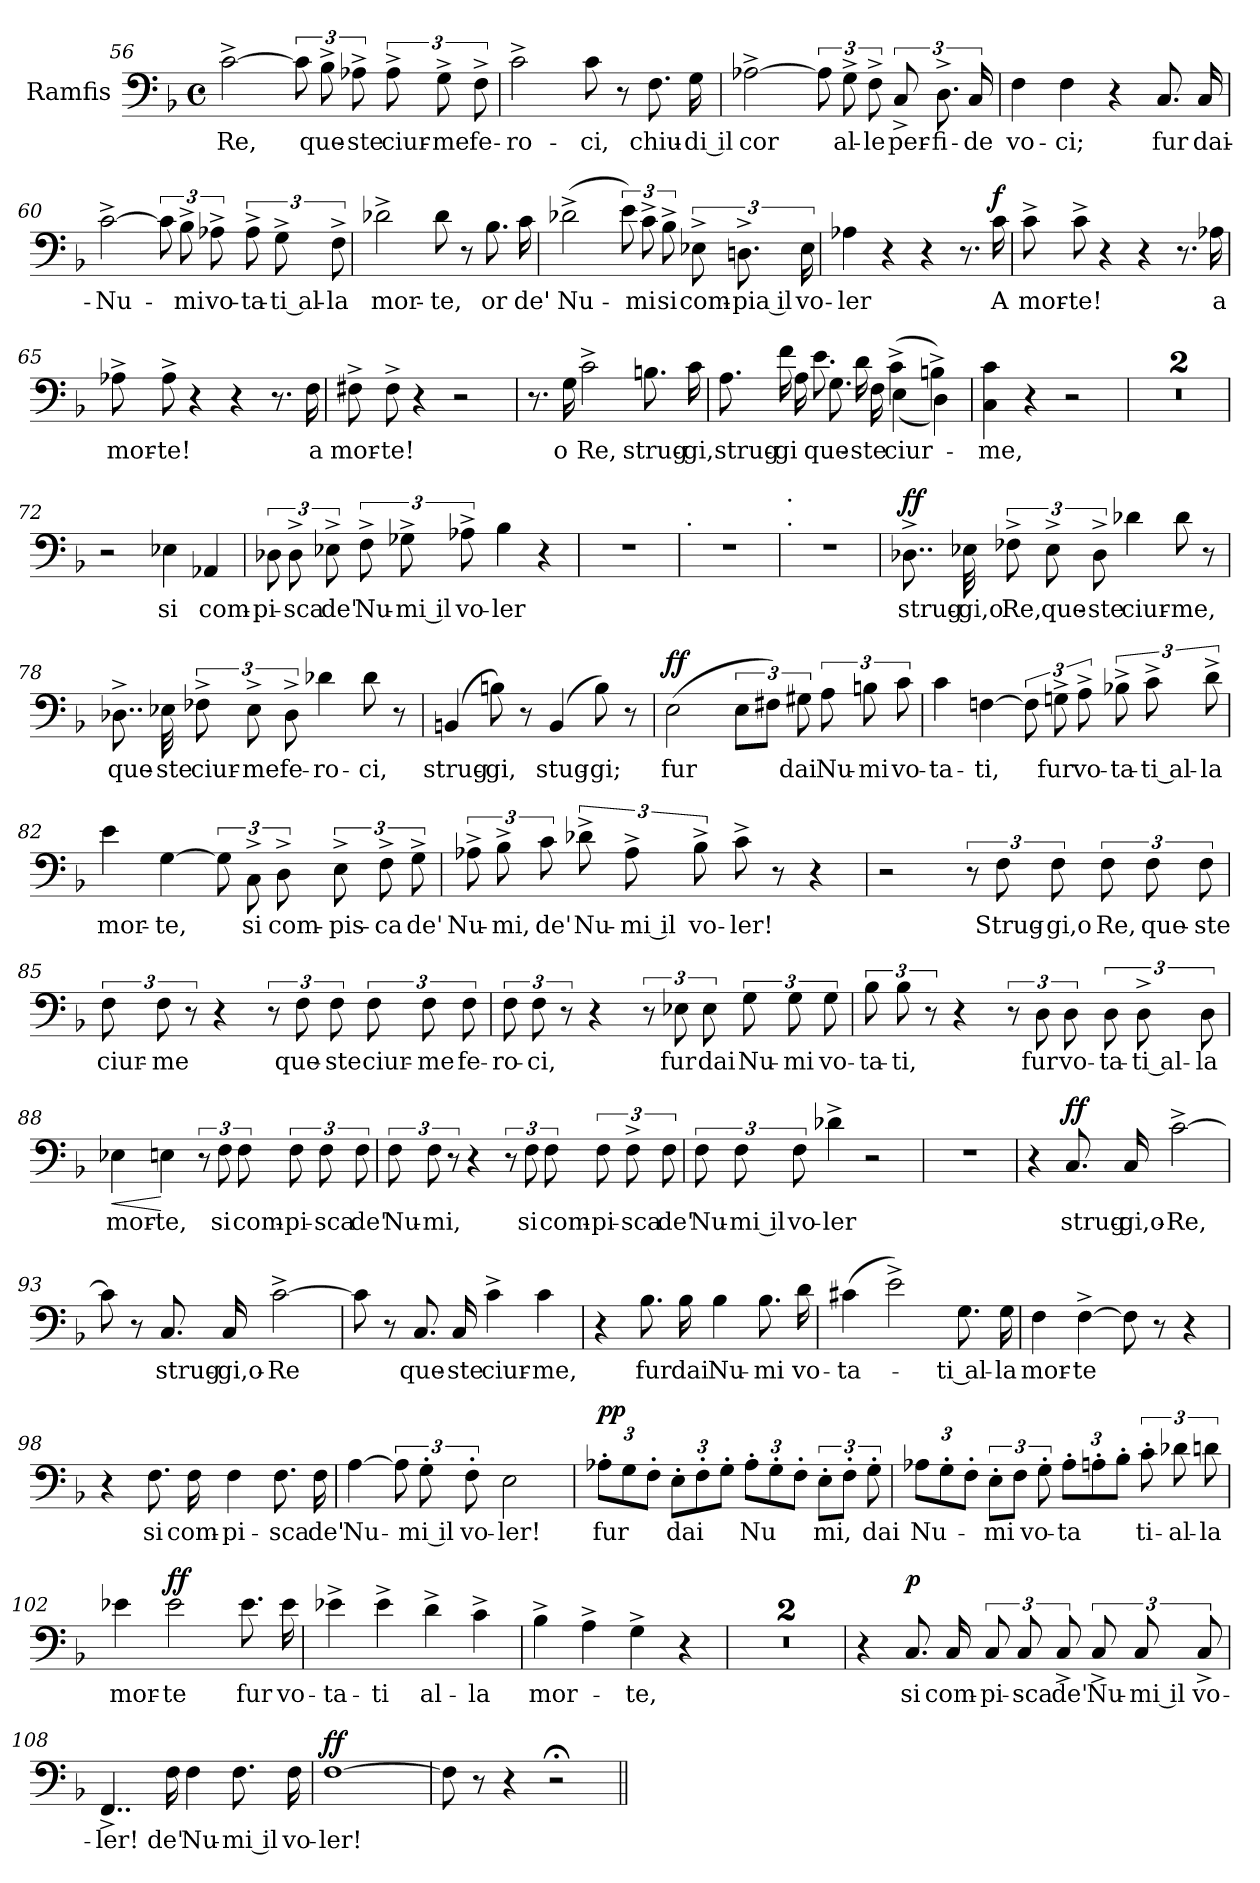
**kern	**text	**dynam
*part1	*part1	*part1
*staff1	*staff1	*staff1
*I"Ramfis	*	*
*I'Ram.	*	*
*clefF4	*	*
*k[b-]	*	*
*F:	*	*
*M4/4	*	*
*met(c)	*	*
=56	=56	=56
!	!LO:LY:b:color=#0055FF	!
[2c^\	Re,	.
12c\]	.	.
!	!LO:LY:b:color=#0055FF	!
12B-^\	que-	.
!	!LO:LY:b:color=#0055FF	!
12A-X^\	-ste	.
!	!LO:LY:b:color=#0055FF	!
12A-^\	ciur-	.
!	!LO:LY:b:color=#0055FF	!
12G^\	-me	.
!	!LO:LY:b:color=#0055FF	!
12F^\	fe-	.
!!LO:LB:g=z
=57	=57	=57
!	!LO:LY:b:color=#0055FF	!
2c^\	-ro-	.
!	!LO:LY:b:color=#0055FF	!
8c\	-ci,	.
8r	.	.
!	!LO:LY:b:color=#0055FF	!
8.F\	chiu-	.
!	!LO:LY:b:color=#0055FF	!
16G\	-di il	.
=58	=58	=58
!	!LO:LY:b:color=#0055FF	!
[2A-X^\	cor	.
12A-\]	.	.
!	!LO:LY:b:color=#0055FF	!
12G^\	al-	.
!	!LO:LY:b:color=#0055FF	!
12F^\	-le	.
!	!LO:LY:b:color=#0055FF	!
12C^/	per-	.
!	!LO:LY:b:color=#0055FF	!
12.D^\	-fi-	.
!	!LO:LY:b:color=#0055FF	!
24C/	-de	.
!!LO:PB:g=z
=59	=59	=59
!	!LO:LY:b:color=#0055FF	!
4F\	vo-	.
!	!LO:LY:b:color=#0055FF	!
4F\	-ci;	.
4r	.	.
!	!LO:LY:b:color=#0055FF	!
8.C/	fur	.
!	!LO:LY:b:color=#0055FF	!
16C/	dai-	.
=60	=60	=60
!	!LO:LY:b:color=#0055FF	!
[2c^\	-Nu-	.
12c\]	.	.
!	!LO:LY:b:color=#0055FF	!
12B-^\	-mi	.
!	!LO:LY:b:color=#0055FF	!
12A-X^\	vo-	.
!	!LO:LY:b:color=#0055FF	!
12A-^\	-ta-	.
!	!LO:LY:b:color=#0055FF	!
12G^\	-ti al-	.
!	!LO:LY:b:color=#0055FF	!
12F^\	-la	.
!!LO:LB:g=z
=61	=61	=61
!	!LO:LY:b:color=#0055FF	!
2d-X^\	mor-	.
!	!LO:LY:b:color=#0055FF	!
8d-\	-te,	.
8r	.	.
!	!LO:LY:b:color=#0055FF	!
8.B-\	or	.
!	!LO:LY:b:color=#0055FF	!
16c\	de'	.
=62	=62	=62
!	!LO:LY:b:color=#0055FF	!
(>2d-X^\	Nu-	.
12e\)	.	.
!	!LO:LY:b:color=#0055FF	!
12c^\	-mi	.
!	!LO:LY:b:color=#0055FF	!
12B-^\	si	.
!	!LO:LY:b:color=#0055FF	!
12E-X^\	com-	.
!	!LO:LY:b:color=#0055FF	!
12.Dn^\	-pia il	.
!	!LO:LY:b:color=#0055FF	!
24E-\	vo-	.
!!LO:PB:g=z
=63	=63	=63
!	!LO:LY:b:color=#0055FF	!
4A-X\	-ler	.
4r	.	.
4r	.	.
8.r	.	.
!	!LO:LY:b:color=#0055FF	!LO:DY:a
16c\	A	f
=64	=64	=64
!	!LO:LY:b:color=#0055FF	!
8c^\	mor-	.
!	!LO:LY:b:color=#0055FF	!
8c^\	-te!	.
4r	.	.
4r	.	.
8.r	.	.
!	!LO:LY:b:color=#0055FF	!
16A-X\	a	.
=65	=65	=65
!	!LO:LY:b:color=#0055FF	!
8A-X^\	mor-	.
!	!LO:LY:b:color=#0055FF	!
8A-^\	-te!	.
4r	.	.
4r	.	.
8.r	.	.
!	!LO:LY:b:color=#0055FF	!
16F\	a	.
!!LO:PB:g=z
=66	=66	=66
!	!LO:LY:b:color=#0055FF	!
8F#X^\	mor-	.
!	!LO:LY:b:color=#0055FF	!
8F#^\	-te!	.
4r	.	.
2r	.	.
=67	=67	=67
8.r	.	.
!	!LO:LY:b:color=#0055FF	!
16G\	o	.
!	!LO:LY:b:color=#0055FF	!
2c^\	Re,	.
!	!LO:LY:b:color=#0055FF	!
8.Bn\	strug-	.
!	!LO:LY:b:color=#0055FF	!
16c\	-gi,	.
=68	=68	=68
!	!LO:LY:b:color=#0055FF	!
*^	*	*
8.A\	8.ryy	strug-	.
!	!	!LO:LY:b:color=#0055FF	!
!	!	!LO:LY:b:color=#0055FF	!
16f\	16A\	-gi	.
!	!	!LO:LY:b:color=#0055FF	!
!	!	!LO:LY:b:color=#0055FF	!
8.e\	8.G\	que-	.
!	!	!LO:LY:b:color=#0055FF	!
!	!	!LO:LY:b:color=#0055FF	!
16d\	16F\	-ste	.
!	!	!LO:LY:b:color=#0055FF	!
!	!	!LO:LY:b:color=#0055FF	!
(<4c^\	(<4E\	ciur-	.
4Bn^\)	4D\)	.	.
*v	*v	*	*
!!LO:PB:g=z
=69	=69	=69
*^	*	*
!	!	!LO:LY:b:color=#0055FF	!
*v	*v	*	*
4C\ 4c\	-me,	.
4r	.	.
2r	.	.
=70	=70	=70
1r	.	.
!!LO:PB:g=z
=71	=71	=71
1r	.	.
=72	=72	=72
2r	.	.
!	!LO:LY:b:color=#0055FF	!
4E-X\	si	.
!	!LO:LY:b:color=#0055FF	!
4AA-X/	com-	.
!!LO:PB:g=z
=73	=73	=73
!	!LO:LY:b:color=#0055FF	!
12D-X\	-pi-	.
!	!LO:LY:b:color=#0055FF	!
12D-^\	-sca	.
!	!LO:LY:b:color=#0055FF	!
12E-X^\	de'	.
!	!LO:LY:b:color=#0055FF	!
12F^\	Nu-	.
!	!LO:LY:b:color=#0055FF	!
12G-X^\	-mi il	.
!	!LO:LY:b:color=#0055FF	!
12A-X^\	vo-	.
!	!LO:LY:b:color=#0055FF	!
4B-\	-ler	.
4r	.	.
=74	=74	=74
1r	.	.
!!LO:PB:g=z
=75	=75	=75
!LO:TX:a:t=.	!	!
1r	.	.
=76	=76	=76
!LO:TX:a:t=.	!	!
!LO:TX:a:t=.	!	!
1r	.	.
!!LO:PB:g=z
=77	=77	=77
!	!LO:LY:b:color=#0055FF	!LO:DY:a
8..D-X^\	strug-	ff
!	!LO:LY:b:color=#0055FF	!
32E-X\	-gi,o	.
!	!LO:LY:b:color=#0055FF	!
12F-X^\	Re,	.
!	!LO:LY:b:color=#0055FF	!
12E-^\	que-	.
!	!LO:LY:b:color=#0055FF	!
12D-^\	-ste	.
!	!LO:LY:b:color=#0055FF	!
4d-X\	ciur-	.
!	!LO:LY:b:color=#0055FF	!
8d-\	-me,	.
8r	.	.
=78	=78	=78
!	!LO:LY:b:color=#0055FF	!
8..D-X^\	que-	.
!	!LO:LY:b:color=#0055FF	!
32E-X\	-ste	.
!	!LO:LY:b:color=#0055FF	!
12F-X^\	ciur-	.
!	!LO:LY:b:color=#0055FF	!
12E-^\	-me	.
!	!LO:LY:b:color=#0055FF	!
12D-^\	fe-	.
!	!LO:LY:b:color=#0055FF	!
4d-X\	-ro-	.
!	!LO:LY:b:color=#0055FF	!
8d-\	-ci,	.
8r	.	.
!!LO:PB:g=z
=79	=79	=79
!	!LO:LY:b:color=#0055FF	!
(>4BBn/	strug-	.
!	!LO:LY:b:color=#0055FF	!
8Bn\)	-gi,	.
8r	.	.
!	!LO:LY:b:color=#0055FF	!
(>4BB/	stug-	.
!	!LO:LY:b:color=#0055FF	!
8B\)	-gi;	.
8r	.	.
=80	=80	=80
!	!LO:LY:b:color=#0055FF	!LO:DY:a
(>2E\	fur	ff
12E\L	.	.
12F#X\J)	.	.
!	!LO:LY:b:color=#0055FF	!
12G#X\	dai	.
!	!LO:LY:b:color=#0055FF	!
12A\	Nu-	.
!	!LO:LY:b:color=#0055FF	!
12Bn\	-mi	.
!	!LO:LY:b:color=#0055FF	!
12c\	vo-	.
!!LO:PB:g=z
=81	=81	=81
!	!LO:LY:b:color=#0055FF	!
4c\	-ta-	.
!	!LO:LY:b:color=#0055FF	!
[4Fn\	-ti,	.
12F\]	.	.
!	!LO:LY:b:color=#0055FF	!
12Gn^\	fur	.
!	!LO:LY:b:color=#0055FF	!
12A^\	vo-	.
!	!LO:LY:b:color=#0055FF	!
12B-X^\	-ta-	.
!	!LO:LY:b:color=#0055FF	!
12c^\	-ti al-	.
!	!LO:LY:b:color=#0055FF	!
12d^\	-la	.
=82	=82	=82
!	!LO:LY:b:color=#0055FF	!
4e\	mor-	.
!	!LO:LY:b:color=#0055FF	!
[4G\	-te,	.
12G\]	.	.
!	!LO:LY:b:color=#0055FF	!
12C^\	si	.
!	!LO:LY:b:color=#0055FF	!
12D^\	com-	.
!	!LO:LY:b:color=#0055FF	!
12E^\	-pis-	.
!	!LO:LY:b:color=#0055FF	!
12F^\	-ca	.
!	!LO:LY:b:color=#0055FF	!
12G^\	de'	.
!!LO:PB:g=z
=83	=83	=83
!	!LO:LY:b:color=#0055FF	!
12A-X^\	Nu-	.
!	!LO:LY:b:color=#0055FF	!
12B-^\	-mi,	.
!	!LO:LY:b:color=#0055FF	!
12c\	de'	.
!	!LO:LY:b:color=#0055FF	!
12d-X^\	Nu-	.
!	!LO:LY:b:color=#0055FF	!
12A-^\	-mi il	.
!	!LO:LY:b:color=#0055FF	!
12B-^\	vo-	.
!	!LO:LY:b:color=#0055FF	!
8c^\	-ler!	.
8r	.	.
4r	.	.
=84	=84	=84
2r	.	.
12r	.	.
!	!LO:LY:b:color=#0055FF	!
12F\	Strug-	.
!	!LO:LY:b:color=#0055FF	!
12F\	-gi,o	.
!	!LO:LY:b:color=#0055FF	!
12F\	Re,	.
!	!LO:LY:b:color=#0055FF	!
12F\	que-	.
!	!LO:LY:b:color=#0055FF	!
12F\	-ste	.
!!LO:PB:g=z
=85	=85	=85
!	!LO:LY:b:color=#0055FF	!
12F\	ciur-	.
!	!LO:LY:b:color=#0055FF	!
12F\	-me	.
12r	.	.
4r	.	.
12r	.	.
!	!LO:LY:b:color=#0055FF	!
12F\	que-	.
!	!LO:LY:b:color=#0055FF	!
12F\	-ste	.
!	!LO:LY:b:color=#0055FF	!
12F\	ciur-	.
!	!LO:LY:b:color=#0055FF	!
12F\	-me	.
!	!LO:LY:b:color=#0055FF	!
12F\	fe-	.
=86	=86	=86
!	!LO:LY:b:color=#0055FF	!
12F\	-ro-	.
!	!LO:LY:b:color=#0055FF	!
12F\	-ci,	.
12r	.	.
4r	.	.
12r	.	.
!	!LO:LY:b:color=#0055FF	!
12E-X\	fur	.
!	!LO:LY:b:color=#0055FF	!
12E-\	dai	.
!	!LO:LY:b:color=#0055FF	!
12G\	Nu-	.
!	!LO:LY:b:color=#0055FF	!
12G\	-mi	.
!	!LO:LY:b:color=#0055FF	!
12G\	vo-	.
!!LO:PB:g=z
=87	=87	=87
!	!LO:LY:b:color=#0055FF	!
12B-\	-ta-	.
!	!LO:LY:b:color=#0055FF	!
12B-\	-ti,	.
12r	.	.
4r	.	.
12r	.	.
!	!LO:LY:b:color=#0055FF	!
12D\	fur	.
!	!LO:LY:b:color=#0055FF	!
12D\	vo-	.
!	!LO:LY:b:color=#0055FF	!
12D\	-ta-	.
!	!LO:LY:b:color=#0055FF	!
12D^\	-ti al-	.
!	!LO:LY:b:color=#0055FF	!
12D\	-la	.
=88	=88	=88
!	!LO:LY:b:color=#0055FF	!LO:HP:b
4E-X\	mor-	<
!	!LO:LY:b:color=#0055FF	!
4En\	-te,	[
12r	.	.
!	!LO:LY:b:color=#0055FF	!
12F\	si	.
!	!LO:LY:b:color=#0055FF	!
12F\	com-	.
!	!LO:LY:b:color=#0055FF	!
12F\	-pi-	.
!	!LO:LY:b:color=#0055FF	!
12F\	-sca	.
!	!LO:LY:b:color=#0055FF	!
12F\	de'	.
!!LO:PB:g=z
=89	=89	=89
!	!LO:LY:b:color=#0055FF	!
12F\	Nu-	.
!	!LO:LY:b:color=#0055FF	!
12F\	-mi,	.
12r	.	.
4r	.	.
12r	.	.
!	!LO:LY:b:color=#0055FF	!
12F\	si	.
!	!LO:LY:b:color=#0055FF	!
12F\	com-	.
!	!LO:LY:b:color=#0055FF	!
12F\	-pi-	.
!	!LO:LY:b:color=#0055FF	!
12F^\	-sca	.
!	!LO:LY:b:color=#0055FF	!
12F\	de'	.
=90	=90	=90
!	!LO:LY:b:color=#0055FF	!
12F\	Nu-	.
!	!LO:LY:b:color=#0055FF	!
12F\	-mi il	.
!	!LO:LY:b:color=#0055FF	!
12F\	vo-	.
!	!LO:LY:b:color=#0055FF	!
4d-X^\	-ler	.
2r	.	.
!!LO:PB:g=z
=91	=91	=91
1r	.	.
=92	=92	=92
4r	.	.
!	!LO:LY:b:color=#0055FF	!LO:DY:a
8.C/	strug-	ff
!	!LO:LY:b:color=#0055FF	!
16C/	-gi,o-	.
!	!LO:LY:b:color=#0055FF	!
[2c^\	-Re,	.
=93	=93	=93
8c\]	.	.
8r	.	.
!	!LO:LY:b:color=#0055FF	!
8.C/	strug-	.
!	!LO:LY:b:color=#0055FF	!
16C/	-gi,o-	.
!	!LO:LY:b:color=#0055FF	!
[2c^\	-Re	.
!!LO:PB:g=z
=94	=94	=94
8c\]	.	.
8r	.	.
!	!LO:LY:b:color=#0055FF	!
8.C/	que-	.
!	!LO:LY:b:color=#0055FF	!
16C/	-ste	.
!	!LO:LY:b:color=#0055FF	!
4c^\	ciur-	.
!	!LO:LY:b:color=#0055FF	!
4c\	-me,	.
=95	=95	=95
4r	.	.
!	!LO:LY:b:color=#0055FF	!
8.B-\	fur	.
!	!LO:LY:b:color=#0055FF	!
16B-\	dai	.
!	!LO:LY:b:color=#0055FF	!
4B-\	Nu-	.
!	!LO:LY:b:color=#0055FF	!
8.B-\	-mi	.
!	!LO:LY:b:color=#0055FF	!
16d\	vo-	.
=96	=96	=96
!	!LO:LY:b:color=#0055FF	!
(>4c#X\	-ta-	.
2e^\)	.	.
!	!LO:LY:b:color=#0055FF	!
8.G\	-ti al-	.
!	!LO:LY:b:color=#0055FF	!
16G\	-la	.
!!LO:PB:g=z
=97	=97	=97
!	!LO:LY:b:color=#0055FF	!
4F\	mor-	.
!	!LO:LY:b:color=#0055FF	!
[4F^\	-te	.
8F\]	.	.
8r	.	.
4r	.	.
=98	=98	=98
4r	.	.
!	!LO:LY:b:color=#0055FF	!
8.F\	si	.
!	!LO:LY:b:color=#0055FF	!
16F\	com-	.
!	!LO:LY:b:color=#0055FF	!
4F\	-pi-	.
!	!LO:LY:b:color=#0055FF	!
8.F\	-sca	.
!	!LO:LY:b:color=#0055FF	!
16F\	de'	.
=99	=99	=99
!	!LO:LY:b:color=#0055FF	!
[4A\	Nu-	.
12A\]	.	.
!	!LO:LY:b:color=#0055FF	!
12G'\	-mi il	.
!	!LO:LY:b:color=#0055FF	!
12F'\	vo-	.
!	!LO:LY:b:color=#0055FF	!
2E\	-ler!	.
!!LO:PB:g=z
=100	=100	=100
*Xbrackettup	*	*
!	!LO:LY:b:color=#0055FF	!LO:DY:a
12A-X'\L	fur	pp
12G\	.	.
12F'\J	.	.
!	!LO:LY:b:color=#0055FF	!
12E'\L	dai	.
12F'\	.	.
12G'\J	.	.
!	!LO:LY:b:color=#0055FF	!
12A-'\L	Nu	.
12G'\	.	.
12F'\J	.	.
*brackettup	*	*
!	!LO:LY:b:color=#0055FF	!
12E'\L	mi,	.
12F'\J	.	.
!	!LO:LY:b:color=#0055FF	!
12G'\	dai	.
=101	=101	=101
*Xbrackettup	*	*
!	!LO:LY:b:color=#0055FF	!
12A-X\L	Nu-	.
12G'\	.	.
12F'\J	.	.
*brackettup	*	*
!	!LO:LY:b:color=#0055FF	!
12E'\L	-mi	.
12F\J	.	.
!	!LO:LY:b:color=#0055FF	!
12G'\	vo-	.
*Xbrackettup	*	*
!	!LO:LY:b:color=#0055FF	!
12A-'\L	-ta	.
12An'\	.	.
12B-'\J	.	.
*brackettup	*	*
!	!LO:LY:b:color=#0055FF	!
12c'\	ti-	.
!	!LO:LY:b:color=#0055FF	!
12d-X\	-al-	.
!	!LO:LY:b:color=#0055FF	!
12dn\	-la	.
=102	=102	=102
!	!LO:LY:b:color=#0055FF	!
4e-X\	mor-	.
!	!LO:LY:b:color=#0055FF	!LO:DY:a
2e-\	-te	ff
!	!LO:LY:b:color=#0055FF	!
8.e-\	fur	.
!	!LO:LY:b:color=#0055FF	!
16e-\	vo-	.
!!LO:PB:g=z
=103	=103	=103
!	!LO:LY:b:color=#0055FF	!
4e-X^\	-ta-	.
!	!LO:LY:b:color=#0055FF	!
4e-^\	-ti	.
!	!LO:LY:b:color=#0055FF	!
4d^\	al-	.
!	!LO:LY:b:color=#0055FF	!
4c^\	-la	.
=104	=104	=104
!	!LO:LY:b:color=#0055FF	!
4B-^\	mor-	.
4A^\	.	.
!	!LO:LY:b:color=#0055FF	!
4G^\	-te,	.
4r	.	.
=105	=105	=105
1r	.	.
=106	=106	=106
1r	.	.
!!LO:PB:g=z
=107	=107	=107
4r	.	.
!	!LO:LY:b:color=#0055FF	!LO:DY:a
8.C/	si	p
!	!LO:LY:b:color=#0055FF	!
16C/	com-	.
!	!LO:LY:b:color=#0055FF	!
12C/	-pi-	.
!	!LO:LY:b:color=#0055FF	!
12C/	-sca	.
!	!LO:LY:b:color=#0055FF	!
12C^/	de'	.
!	!LO:LY:b:color=#0055FF	!
12C^/	Nu-	.
!	!LO:LY:b:color=#0055FF	!
12C/	-mi il	.
!	!LO:LY:b:color=#0055FF	!
12C^/	vo-	.
=108	=108	=108
!	!LO:LY:b:color=#0055FF	!
4..FF^/	-ler!	.
!	!LO:LY:b:color=#0055FF	!
16F\	de'	.
!	!LO:LY:b:color=#0055FF	!
4F\	Nu-	.
!	!LO:LY:b:color=#0055FF	!
8.F\	-mi il	.
!	!LO:LY:b:color=#0055FF	!
16F\	vo-	.
=109	=109	=109
!	!LO:LY:b:color=#0055FF	!LO:DY:a
[1F	-ler!	ff
=110	=110	=110
8F\]	.	.
8r	.	.
4r	.	.
2r;<	.	.
=||	=||	=||
*-	*-	*-
